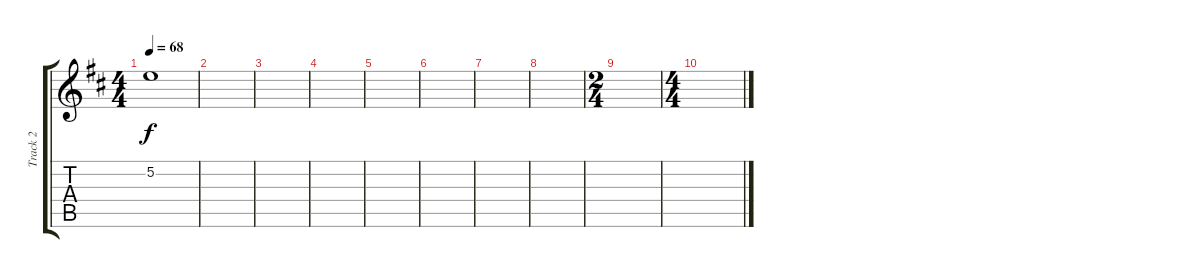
\track ("Track 2" "Track 2") {instrument acousticguitarnylon}
\staff {score tabs}
\tuning (E4 B3 G3 D3 A2 E2) {hide}
\ts (4 4)
\tempo 68
\clef g2
\ks d
5.2.1{dy f} |
|
|
|
|
|
|
|
\ts (2 4)
|
\ts (4 4)
